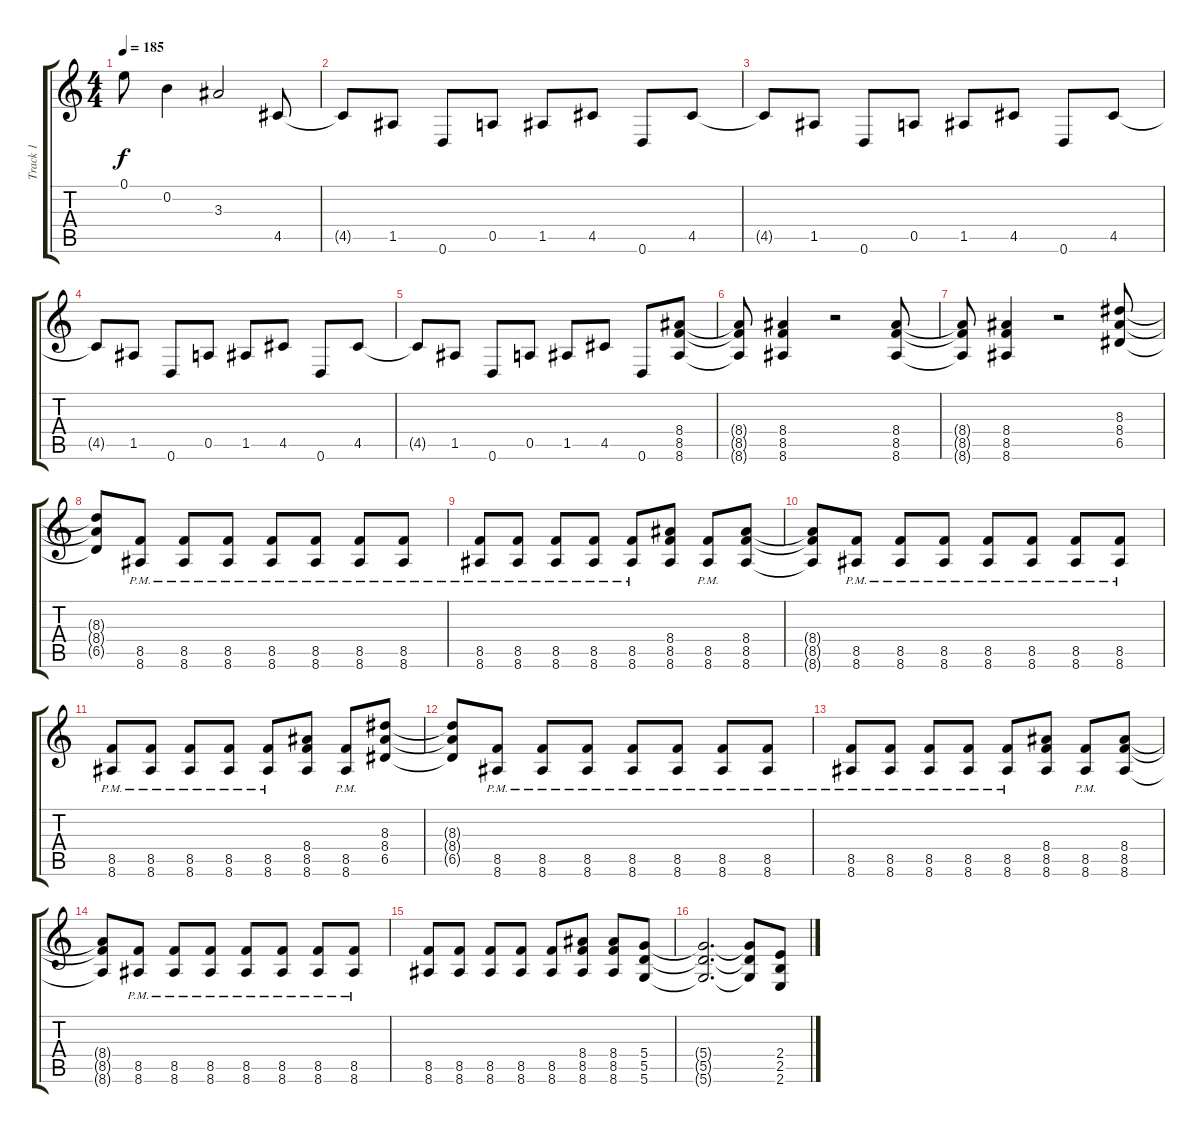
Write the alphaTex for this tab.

\track ("Track 1" "Track 1") {instrument distortionguitar}
\staff {score tabs}
\tuning (E4 B3 G3 D3 A2 D2) {hide}
\ts (4 4)
\tempo 185
\clef g2
\ks c
0.1{t}.8{dy f} 0.2.4 3.3.2 4.5.8 |
4.5{t}.8 1.5.8 0.6.8 0.5.8 1.5.8 4.5.8 0.6.8 4.5.8 |
4.5{t}.8 1.5.8 0.6.8 0.5.8 1.5.8 4.5.8 0.6.8 4.5.8 |
4.5{t}.8 1.5.8 0.6.8 0.5.8 1.5.8 4.5.8 0.6.8 4.5.8 |
4.5{t}.8 1.5.8 0.6.8 0.5.8 1.5.8 4.5.8 0.6.8 (8.4 8.5 8.6).8 |
(8.4{t} 8.5{t} 8.6{t}).8 (8.4 8.5 8.6).4 r.2 (8.4 8.5 8.6).8 |
(8.4{t} 8.5{t} 8.6{t}).8 (8.4 8.5 8.6).4 r.2 (8.3 8.4 6.5).8 |
(8.3{t} 8.4{t} 6.5{t}).8 (8.5{pm} 8.6{pm}).8 (8.5{pm} 8.6{pm}).8 (8.5{pm} 8.6{pm}).8 (8.5{pm} 8.6{pm}).8 (8.5{pm} 8.6{pm}).8 (8.5{pm} 8.6{pm}).8 (8.5{pm} 8.6{pm}).8 |
(8.5{pm} 8.6{pm}).8 (8.5{pm} 8.6{pm}).8 (8.5{pm} 8.6{pm}).8 (8.5{pm} 8.6{pm}).8 (8.5{pm} 8.6{pm}).8 (8.4 8.5 8.6).8 (8.5 8.6{pm}).8 (8.4 8.5 8.6).8 |
(8.4{t} 8.5{t} 8.6{t}).8 (8.5{pm} 8.6{pm}).8 (8.5{pm} 8.6{pm}).8 (8.5{pm} 8.6{pm}).8 (8.5{pm} 8.6{pm}).8 (8.5{pm} 8.6{pm}).8 (8.5{pm} 8.6{pm}).8 (8.5{pm} 8.6{pm}).8 |
(8.5{pm} 8.6{pm}).8 (8.5{pm} 8.6{pm}).8 (8.5{pm} 8.6{pm}).8 (8.5{pm} 8.6{pm}).8 (8.5{pm} 8.6{pm}).8 (8.4 8.5 8.6).8 (8.5 8.6{pm}).8 (8.3 8.4 6.5).8 |
(8.3{t} 8.4{t} 6.5{t}).8 (8.5{pm} 8.6{pm}).8 (8.5{pm} 8.6{pm}).8 (8.5{pm} 8.6{pm}).8 (8.5{pm} 8.6{pm}).8 (8.5{pm} 8.6{pm}).8 (8.5{pm} 8.6{pm}).8 (8.5{pm} 8.6{pm}).8 |
(8.5{pm} 8.6{pm}).8 (8.5{pm} 8.6{pm}).8 (8.5{pm} 8.6{pm}).8 (8.5{pm} 8.6{pm}).8 (8.5{pm} 8.6{pm}).8 (8.4 8.5 8.6).8 (8.5 8.6{pm}).8 (8.4 8.5 8.6).8 |
(8.4{t} 8.5{t} 8.6{t}).8 (8.5{pm} 8.6{pm}).8 (8.5{pm} 8.6{pm}).8 (8.5{pm} 8.6{pm}).8 (8.5{pm} 8.6{pm}).8 (8.5{pm} 8.6{pm}).8 (8.5{pm} 8.6{pm}).8 (8.5{pm} 8.6{pm}).8 |
(8.5 8.6).8 (8.5 8.6).8 (8.5 8.6).8 (8.5 8.6).8 (8.5 8.6).8 (8.4 8.5 8.6).8 (8.4 8.5 8.6).8 (5.4 5.5 5.6).8 |
(5.4{t} 5.5{t} 5.6{t}).2{d} (5.4{t} 5.5{t} 5.6{t}).8 (2.4 2.5 2.6).8
